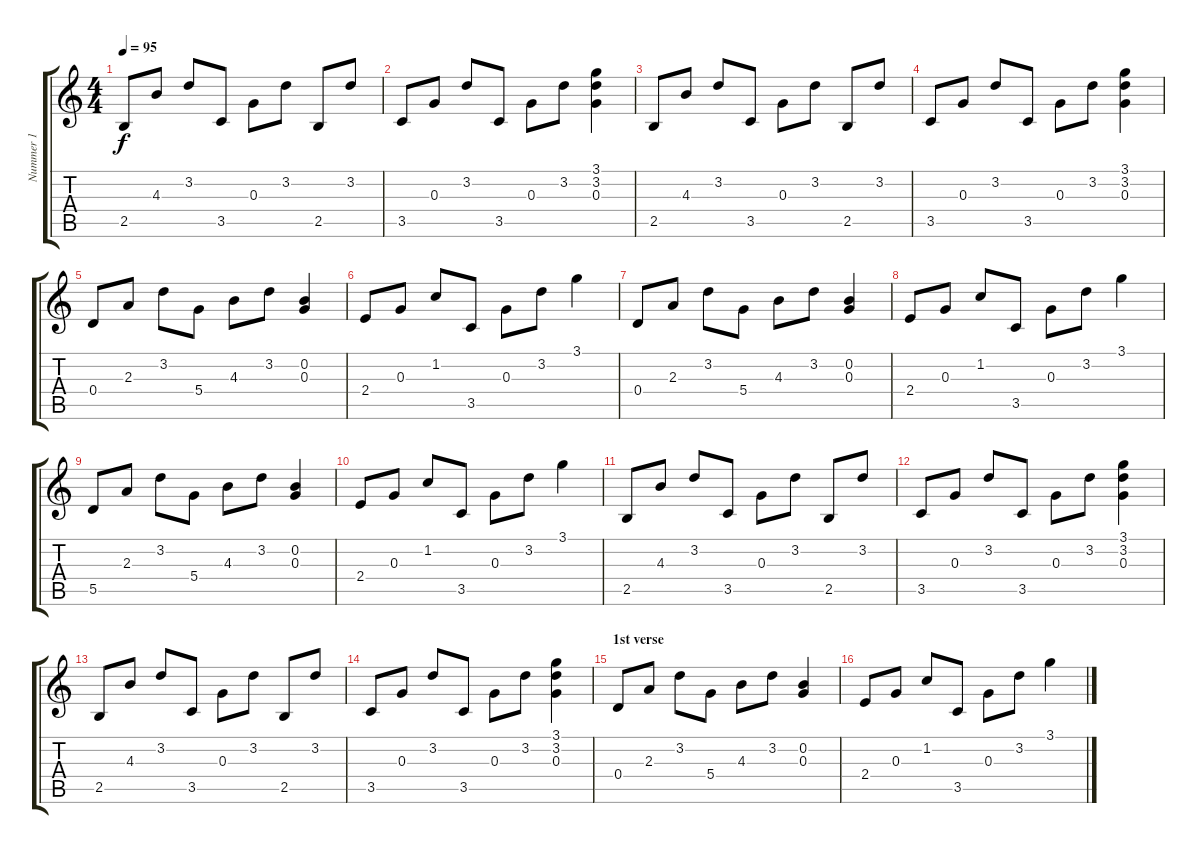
\track ("Nummer 1" "Nummer 1") {instrument electricguitarclean}
\staff {score tabs}
\tuning (E4 B3 G3 D3 A2 E2) {hide}
\ts (4 4)
\tempo 95
\clef g2
\ks c
2.5.8{dy f} 4.3.8 3.2.8 3.5.8 0.3.8 3.2.8 2.5.8 3.2.8 |
3.5.8 0.3.8 3.2.8 3.5.8 0.3.8 3.2.8 (3.1 3.2 0.3).4 |
2.5.8 4.3.8 3.2.8 3.5.8 0.3.8 3.2.8 2.5.8 3.2.8 |
3.5.8 0.3.8 3.2.8 3.5.8 0.3.8 3.2.8 (3.1 3.2 0.3).4 |
0.4.8 2.3.8 3.2.8 5.4.8 4.3.8 3.2.8 (0.2 0.3).4 |
2.4.8 0.3.8 1.2.8 3.5.8 0.3.8 3.2.8 3.1.4 |
0.4.8 2.3.8 3.2.8 5.4.8 4.3.8 3.2.8 (0.2 0.3).4 |
2.4.8 0.3.8 1.2.8 3.5.8 0.3.8 3.2.8 3.1.4 |
5.5.8 2.3.8 3.2.8 5.4.8 4.3.8 3.2.8 (0.2 0.3).4 |
2.4.8 0.3.8 1.2.8 3.5.8 0.3.8 3.2.8 3.1.4 |
2.5.8 4.3.8 3.2.8 3.5.8 0.3.8 3.2.8 2.5.8 3.2.8 |
3.5.8 0.3.8 3.2.8 3.5.8 0.3.8 3.2.8 (3.1 3.2 0.3).4 |
2.5.8 4.3.8 3.2.8 3.5.8 0.3.8 3.2.8 2.5.8 3.2.8 |
3.5.8 0.3.8 3.2.8 3.5.8 0.3.8 3.2.8 (3.1 3.2 0.3).4 |
\section ("" "1st verse")
0.4.8 2.3.8 3.2.8 5.4.8 4.3.8 3.2.8 (0.2 0.3).4 |
2.4.8 0.3.8 1.2.8 3.5.8 0.3.8 3.2.8 3.1.4
